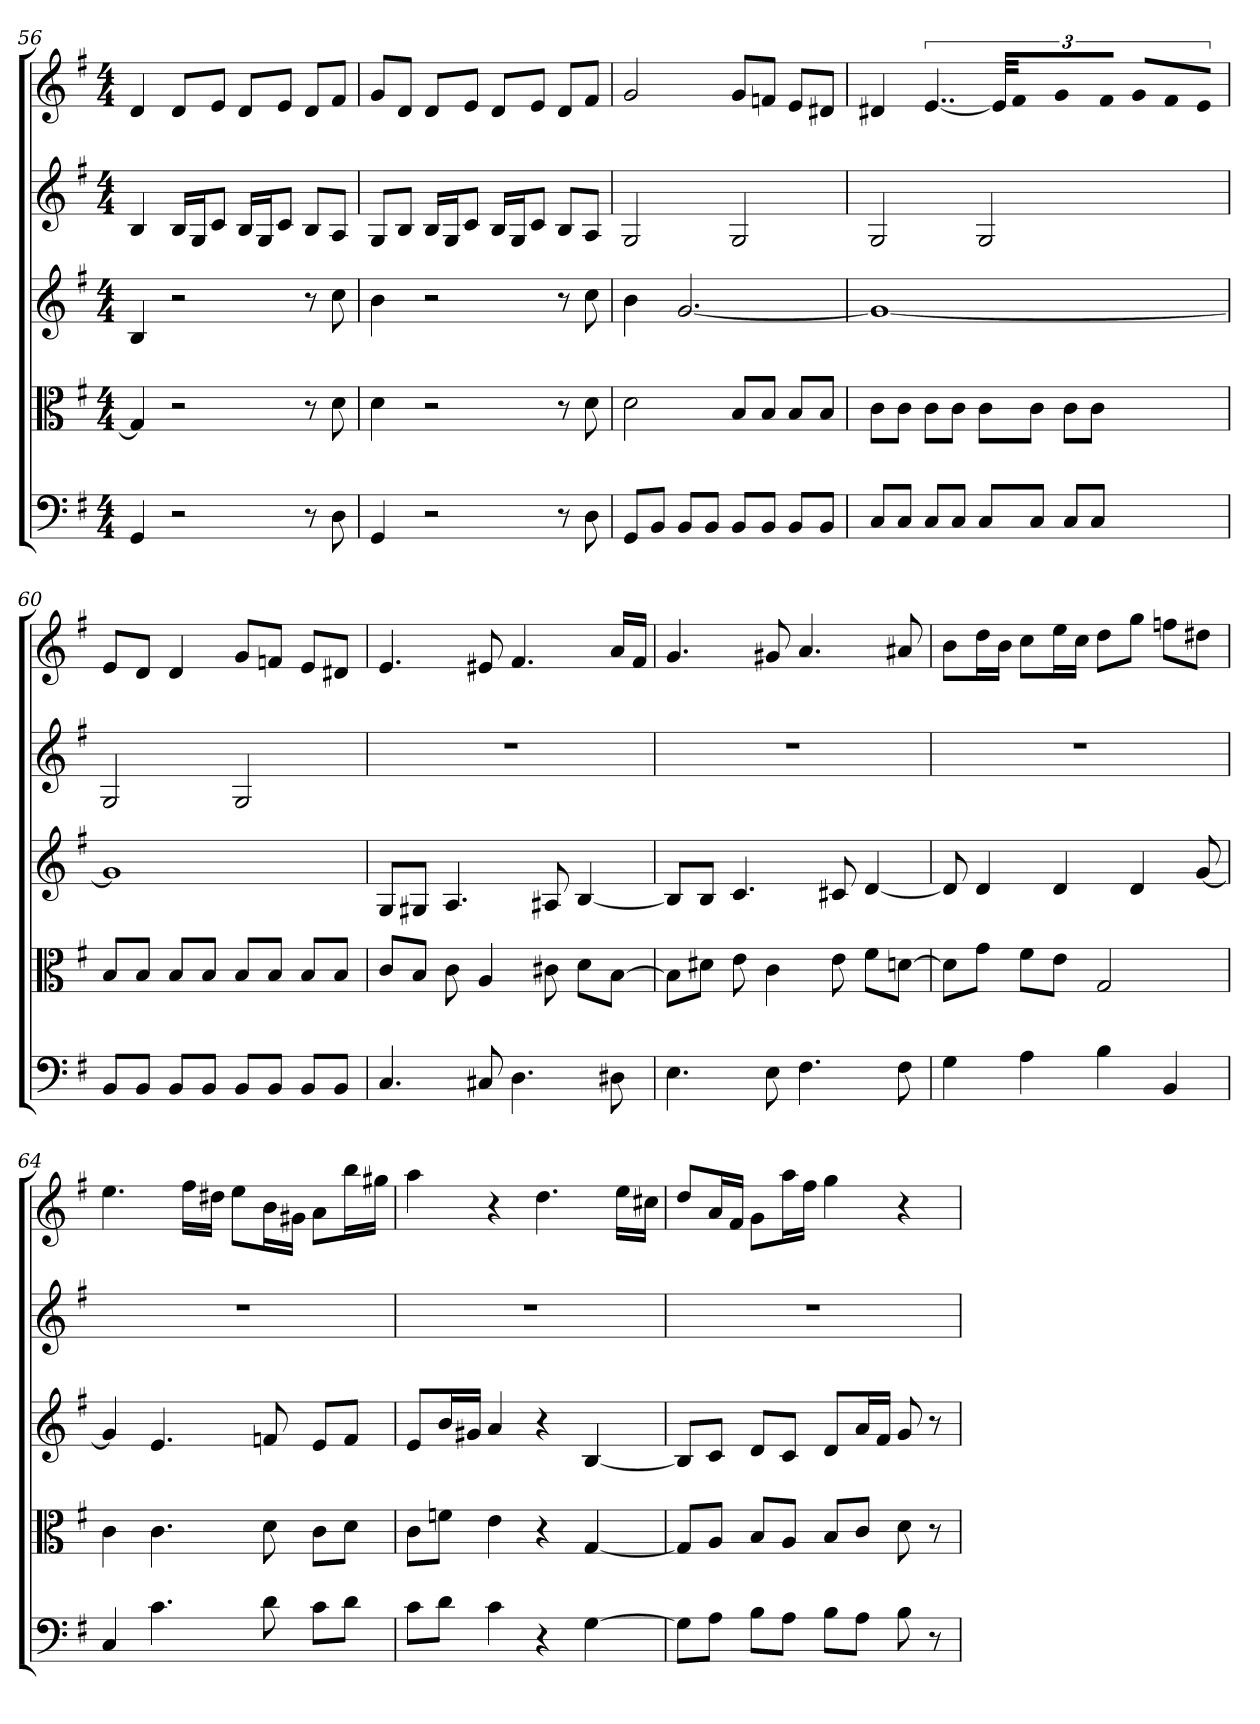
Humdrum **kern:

**kern	**kern	**kern	**kern	**kern
*part5	*part4	*part3	*part2	*part1
*staff5	*staff4	*staff3	*staff2	*staff1
*clefF4	*clefC3	*	*	*
*k[f#]	*k[f#]	*k[f#]	*k[f#]	*k[f#]
*G:	*G:	*G:	*G:	*G:
*M4/4	*M4/4	*M4/4	*M4/4	*M4/4
=56	=56	=56	=56	=56
4GG	4G]	4B	4B	4d
2r	2r	2r	16BLL	8dL
.	.	.	16GJ	.
.	.	.	8cJ	8eJ
.	.	.	16BLL	8dL
.	.	.	16GJ	.
.	.	.	8cJ	8eJ
8r	8r	8r	8BL	8dL
8D	8d	8cc	8AJ	8f#J
=57	=57	=57	=57	=57
4GG	4d	4b	8GL	8gL
.	.	.	8BJ	8dJ
2r	2r	2r	16BLL	8dL
.	.	.	16GJ	.
.	.	.	8cJ	8eJ
.	.	.	16BLL	8dL
.	.	.	16GJ	.
.	.	.	8cJ	8eJ
8r	8r	8r	8BL	8dL
8D	8d	8cc	8AJ	8f#J
=58	=58	=58	=58	=58
8GG/L	2d	4b	2G	2g
8BB/J	.	.	.	.
8BB/L	.	[2.g	.	.
8BB/J	.	.	.	.
8BB/L	8B/L	.	2G	8gL
8BB/J	8B/J	.	.	8fnJ
8BB/L	8B/L	.	.	8eL
8BB/J	8B/J	.	.	8d#XJ
=59	=59	=59	=59	=59
8C/L	8c\L	1g_	2G	4d#X
8C/J	8c\J	.	.	.
8C/L	8c\L	.	.	[6..e
8C/J	8c\J	.	.	.
8C/L	8c\L	.	2G	.
.	.	.	.	48eKLL]
.	.	.	.	16f#J
8C/J	8c\J	.	.	16gL
.	.	.	.	16f#JJ
8C/L	8c\L	.	.	8gL
8C/J	8c\J	.	.	16f#L
.	.	.	.	16eJJ
=60	=60	=60	=60	=60
8BB/L	8B/L	1g]	2G	8eL
8BB/J	8B/J	.	.	8dJ
8BB/L	8B/L	.	.	4d
8BB/J	8B/J	.	.	.
8BB/L	8B/L	.	2G	8gL
8BB/J	8B/J	.	.	8fnJ
8BB/L	8B/L	.	.	8eL
8BB/J	8B/J	.	.	8d#XJ
=61	=61	=61	=61	=61
4.C	8c/L	8GL	1r	4.e
.	8B/J	8G#XJ	.	.
.	8c	4.A	.	.
8C#X	4A	.	.	8e#X
4.D	.	.	.	4.f#
.	8c#X	8A#X	.	.
.	8d\L	[4B	.	.
8D#X	[8B\J	.	.	16aLL
.	.	.	.	16f#JJ
=62	=62	=62	=62	=62
4.E	8B\L]	8BL]	1r	4.g
.	8d#X\J	8BJ	.	.
.	8e	4.c	.	.
8E	4c	.	.	8g#X
4.F#	.	.	.	4.a
.	8e	8c#X	.	.
.	8f#\L	[4d	.	.
8F#	[8dn\J	.	.	8a#X
=63	=63	=63	=63	=63
4G	8d\L]	8d]	1r	8bL
.	8g\J	4d	.	16ddL
.	.	.	.	16bJJ
4A	8f#\L	.	.	8ccL
.	8e\J	4d	.	16eeL
.	.	.	.	16ccJJ
4B	2G	.	.	8ddL
.	.	4d	.	8ggJ
4BB	.	.	.	8ffnL
.	.	[8g	.	8dd#XJ
=64	=64	=64	=64	=64
4C	4c	4g]	1r	4.ee
4.c	4.c	4.e	.	.
.	.	.	.	16ff#LL
.	.	.	.	16dd#XJJ
.	.	.	.	8eeL
8d	8d	8fn	.	16bL
.	.	.	.	16g#XJJ
8c\L	8c\L	8eL	.	8aL
8d\J	8d\J	8fJ	.	16bbL
.	.	.	.	16gg#XJJ
=65	=65	=65	=65	=65
8c\L	8c\L	8eL	1r	4aa
8d\J	8fn\J	16bL	.	.
.	.	16g#XJJ	.	.
4c	4e	4a	.	4r
4r	4r	4r	.	4.dd
[4G	[4G	[4B	.	.
.	.	.	.	16eeLL
.	.	.	.	16cc#XJJ
=66	=66	=66	=66	=66
8G\L]	8G/L]	8BL]	1r	8ddL
8A\J	8A/J	8cJ	.	16aL
.	.	.	.	16f#JJ
8B\L	8B/L	8dL	.	8gL
8A\J	8A/J	8cJ	.	16aaL
.	.	.	.	16ff#JJ
8B\L	8B/L	8dL	.	4gg
8A\J	8c/J	16aL	.	.
.	.	16f#JJ	.	.
8B	8d	8g	.	4r
8r	8r	8r	.	.
=	=	=	=	=
*-	*-	*-	*-	*-
